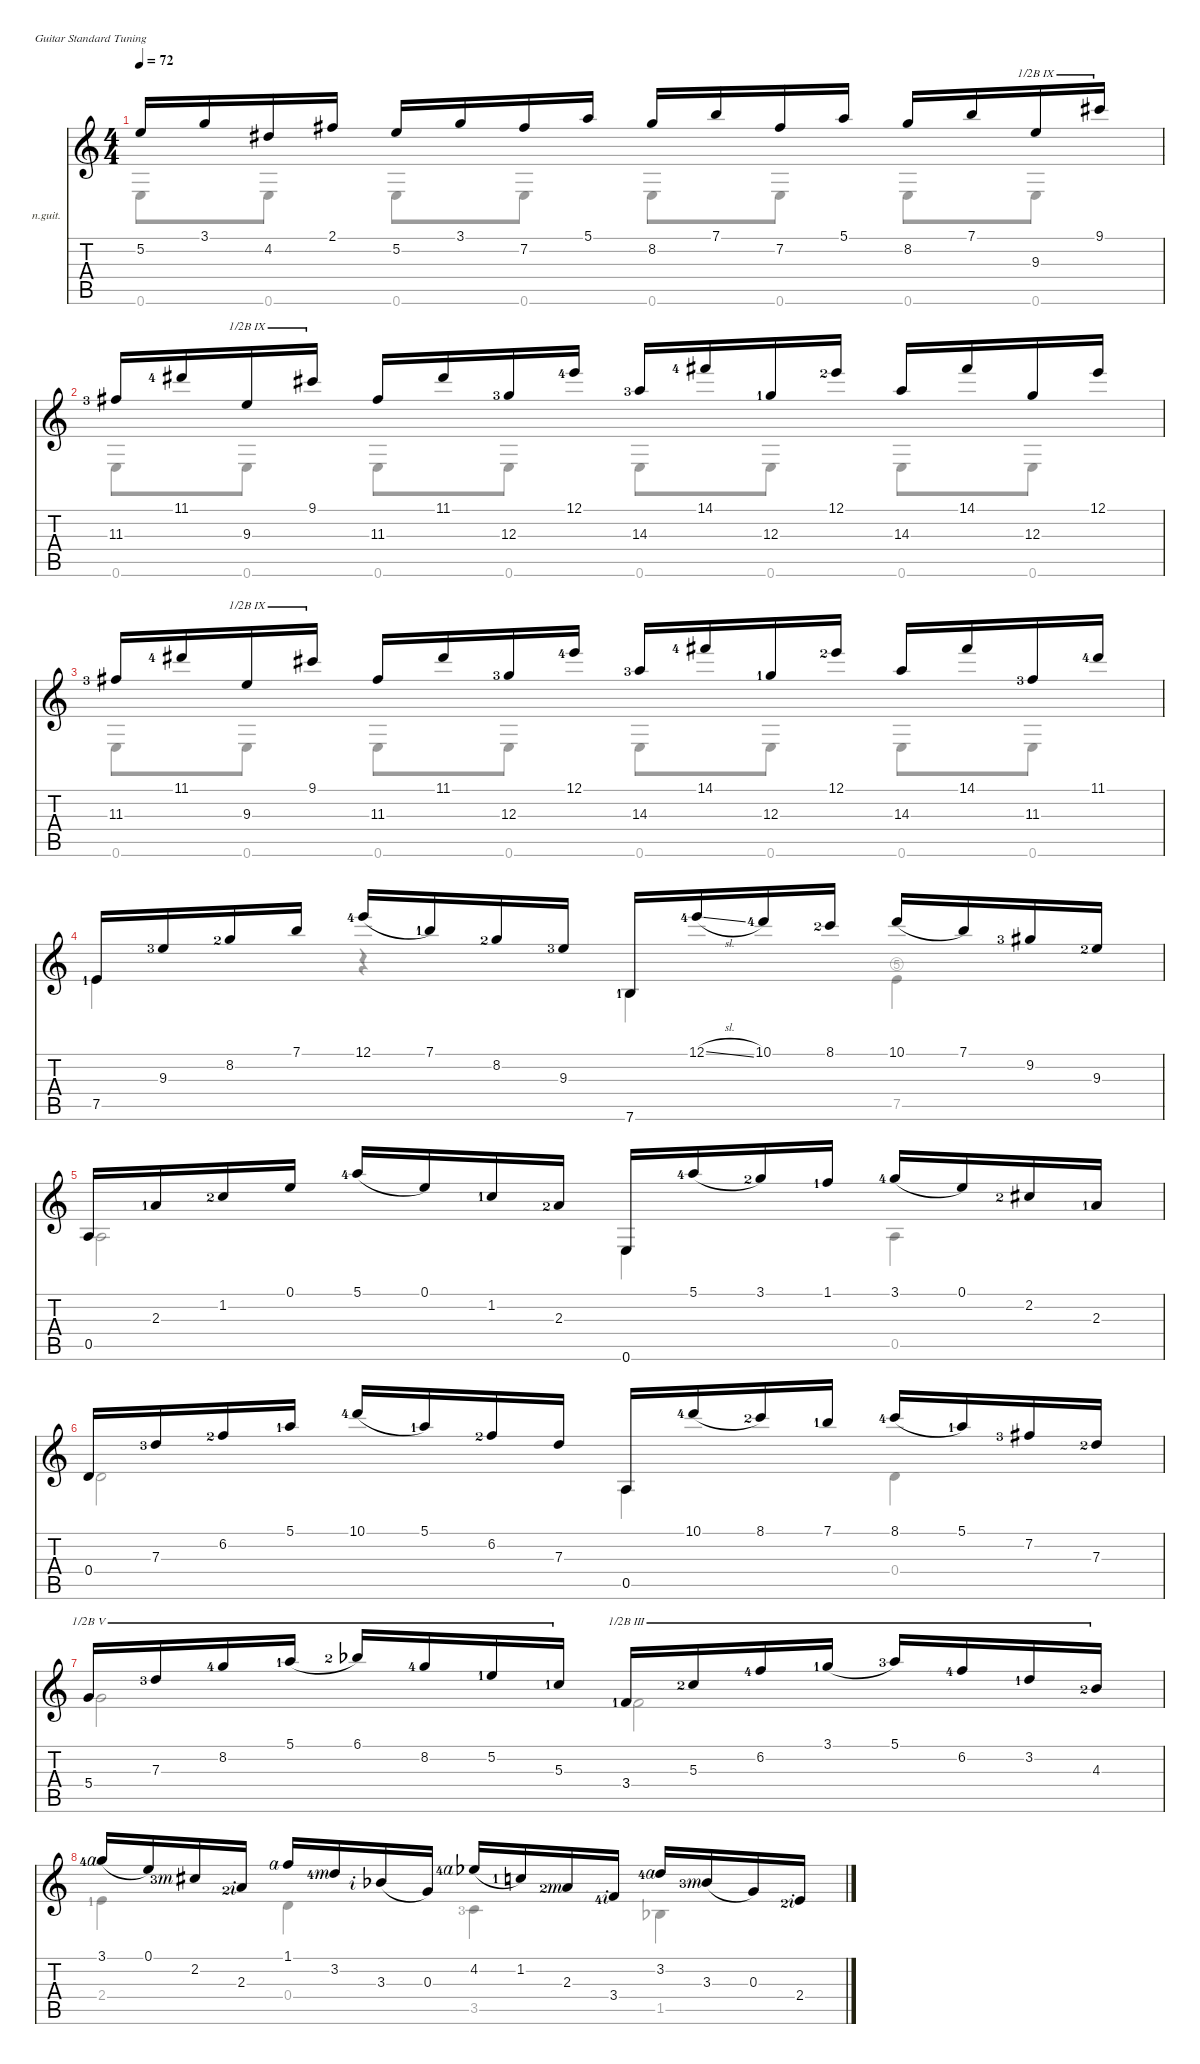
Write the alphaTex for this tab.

\defaultSystemsLayout 4
\hideDynamics
\bracketExtendMode nobrackets
\firstSystemTrackNameOrientation horizontal
\otherSystemsTrackNameOrientation horizontal
\track ("Nylon Guitar" "n.guit.") {instrument acousticguitarnylon}
\staff {score tabs}
\tuning (E4 B3 G3 D3 A2 E2)
\voice
\ts (4 4)
\tempo 72
\clef g2
\scale
0.960688
\ks c
5.2.16{dy mf beam Up} 3.1.16{beam Up} 4.2{acc #}.16{beam Up} 2.1{acc #}.16{beam Up} 5.2.16{beam Up} 3.1.16{beam Up} 7.2{acc #}.16{beam Up} 5.1.16{beam Up} 8.2.16{beam Up} 7.1.16{beam Up} 7.2{acc #}.16{beam Up} 5.1.16{beam Up} 8.2.16{beam Up} 7.1.16{beam Up} 9.3.16{barre (9 half) beam Up} 9.1{acc #}.16{barre (9 half) beam Up} |
\scale
1.04515 11.3{lf 4 acc #}.16{beam Up} 11.1{lf 5 acc #}.16{beam Up} 9.3.16{barre (9 half) beam Up} 9.1{acc #}.16{barre (9 half) beam Up} 11.3{acc #}.16{beam Up} 11.1{acc #}.16{beam Up} 12.3{lf 4}.16{beam Up} 12.1{lf 5}.16{beam Up} 14.3{lf 4}.16{beam Up} 14.1{lf 5 acc #}.16{beam Up} 12.3{lf 2}.16{beam Up} 12.1{lf 3}.16{beam Up} 14.3.16{beam Up} 14.1{acc #}.16{beam Up} 12.3.16{beam Up} 12.1.16{beam Up} |
\scale
0.954851 11.3{lf 4 acc #}.16{beam Up} 11.1{lf 5 acc #}.16{beam Up} 9.3.16{barre (9 half) beam Up} 9.1{acc #}.16{barre (9 half) beam Up} 11.3{acc #}.16{beam Up} 11.1{acc #}.16{beam Up} 12.3{lf 4}.16{beam Up} 12.1{lf 5}.16{beam Up} 14.3{lf 4}.16{beam Up} 14.1{lf 5 acc #}.16{beam Up} 12.3{lf 2}.16{beam Up} 12.1{lf 3}.16{beam Up} 14.3.16{beam Up} 14.1{acc #}.16{beam Up} 11.3{lf 4 acc #}.16{beam Up} 11.1{lf 5 acc #}.16{beam Up} |
\scale
1.01979 7.5{lf 2}.16{beam Up} 9.3{lf 4}.16{beam Up} 8.2{lf 3}.16{beam Up} 7.1.16{beam Up} 12.1{lf 5}.16{legatoorigin beam Up} 7.1{lf 2}.16{beam Up} 8.2{lf 3}.16{beam Up} 9.3{lf 4}.16{beam Up} 7.6{lf 2}.16{beam Up} 12.1{sl lf 5}.16{beam Up} 10.1{lf 5}.16{beam Up} 8.1{lf 3}.16{beam Up} 10.1.16{legatoorigin beam Up} 7.1.16{beam Up} 9.2{lf 4 acc #}.16{beam Up} 9.3{lf 3}.16{beam Up} |
\scale
0.980211 0.5.16{beam Up} 2.3{lf 2}.16{beam Up} 1.2{lf 3}.16{beam Up} 0.1.16{beam Up} 5.1{lf 5}.16{legatoorigin beam Up} 0.1.16{beam Up} 1.2{lf 2}.16{beam Up} 2.3{lf 3}.16{beam Up} 0.6.16{beam Up} 5.1{lf 5}.16{legatoorigin beam Up} 3.1{lf 3}.16{beam Up} 1.1{lf 2}.16{beam Up} 3.1{lf 5}.16{legatoorigin beam Up} 0.1.16{beam Up} 2.2{lf 3 acc #}.16{beam Up} 2.3{lf 2}.16{beam Up} |
0.4.16{beam Up} 7.3{lf 4}.16{beam Up} 6.2{lf 3}.16{beam Up} 5.1{lf 2}.16{beam Up} 10.1{lf 5}.16{legatoorigin beam Up} 5.1{lf 2}.16{beam Up} 6.2{lf 3}.16{beam Up} 7.3.16{beam Up} 0.5.16{beam Up} 10.1{lf 5}.16{legatoorigin beam Up} 8.1{lf 3}.16{beam Up} 7.1{lf 2}.16{beam Up} 8.1{lf 5}.16{legatoorigin beam Up} 5.1{lf 2}.16{beam Up} 7.2{lf 4 acc #}.16{beam Up} 7.3{lf 3}.16{beam Up} |
5.4.16{barre (5 half) beam Up} 7.3{lf 4}.16{barre (5 half) beam Up} 8.2{lf 5}.16{barre (5 half) beam Up} 5.1{lf 2}.16{legatoorigin barre (5 half) beam Up} 6.1{lf 3 acc b}.16{barre (5 half) beam Up} 8.2{lf 5}.16{barre (5 half) beam Up} 5.2{lf 2}.16{barre (5 half) beam Up} 5.3{lf 2}.16{barre (5 half) beam Up} 3.4{lf 2}.16{barre (3 half) beam Up} 5.3{lf 3}.16{barre (3 half) beam Up} 6.2{lf 5}.16{barre (3 half) beam Up} 3.1{lf 2}.16{legatoorigin barre (3 half) beam Up} 5.1{lf 4}.16{barre (3 half) beam Up} 6.2{lf 5}.16{barre (3 half) beam Up} 3.2{lf 2}.16{barre (3 half) beam Up} 4.3{lf 3}.16{barre (3 half) beam Up} |
\scale
0.975719 3.1{lf 5 rf 4}.16{legatoorigin beam Up} 0.1.16{beam Up} 2.2{lf 4 rf 3 acc #}.16{beam Up} 2.3{lf 3 rf 2}.16{beam Up} 1.1{rf 4}.16{beam Up} 3.2{lf 5 rf 3}.16{beam Up} 3.3{rf 2 acc b}.16{legatoorigin beam Up} 0.3.16{beam Up} 4.2{lf 5 rf 4 acc b}.16{legatoorigin beam Up} 1.2{lf 2}.16{beam Up} 2.3{lf 3 rf 3}.16{beam Up} 3.4{lf 5 rf 2}.16{beam Up} 3.2{lf 5 rf 4}.16{beam Up} 3.3{lf 4 rf 3 acc b}.16{legatoorigin beam Up} 0.3.16{beam Up} 2.4{lf 3 rf 2}.16{beam Up}
\voice
\clef g2
\ottava regular
\simile none
\scale
0.960688
\ks c
0.6.8{dy mf beam Down} 0.6.8{beam Down} 0.6.8{beam Down} 0.6.8{beam Down} 0.6.8{beam Down} 0.6.8{beam Down} 0.6.8{beam Down} 0.6.8{beam Down} |
\scale
1.04515 0.6.8{beam Down} 0.6.8{beam Down} 0.6.8{beam Down} 0.6.8{beam Down} 0.6.8{beam Down} 0.6.8{beam Down} 0.6.8{beam Down} 0.6.8{beam Down} |
\scale
0.954851 0.6.8{beam Down} 0.6.8{beam Down} 0.6.8{beam Down} 0.6.8{beam Down} 0.6.8{beam Down} 0.6.8{beam Down} 0.6.8{beam Down} 0.6.8{beam Down} |
\scale
1.01979 7.5.4{beam Down} r.4{beam Down} 7.6.4{beam Down} 7.5{string}.4{beam Down} |
\scale
0.980211 0.5.2{beam Down} 0.6.4{beam Down} 0.5.4{beam Down} |
0.4.2{beam Down} 0.5.4{beam Down} 0.4.4{beam Down} |
5.4.2{beam Down} 3.4.2{beam Down} |
\scale
0.975719 2.4{lf 2}.4{beam Down} 0.4.4{beam Down} 3.5{lf 4}.4{beam Down} 1.5{acc b}.4{beam Down}
